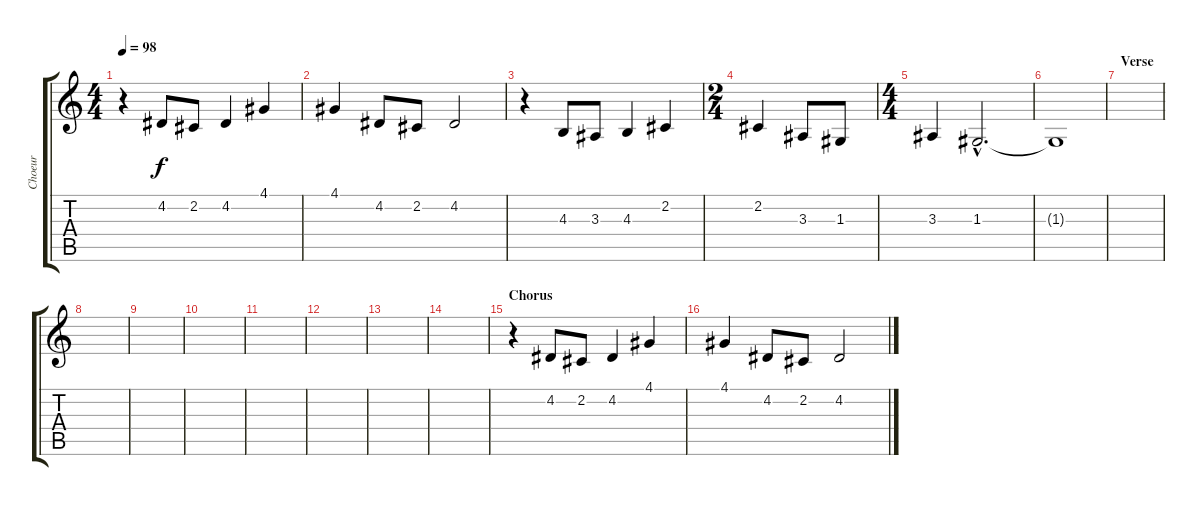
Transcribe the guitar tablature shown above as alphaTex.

\track ("Choeur" "Choeur") {instrument choiraahs}
\staff {score tabs}
\tuning (E4 B3 G3 D3 A2 E2) {hide}
\ts (4 4)
\tempo 98
\clef g2
\ks c
r.4{dy f} 4.2.8 2.2.8 4.2.4 4.1.4 |
4.1.4 4.2.8 2.2.8 4.2.2 |
r.4 4.3.8 3.3.8 4.3.4 2.2.4 |
\ts (2 4)
2.2.4 3.3.8 1.3.8 |
\ts (4 4)
3.3.4 1.3{hac}.2{d} |
1.3{t}.1 |
\section ("" "Verse")
|
|
|
|
|
|
|
|
\section ("" "Chorus")
r.4 4.2.8 2.2.8 4.2.4 4.1.4 |
4.1.4 4.2.8 2.2.8 4.2.2
